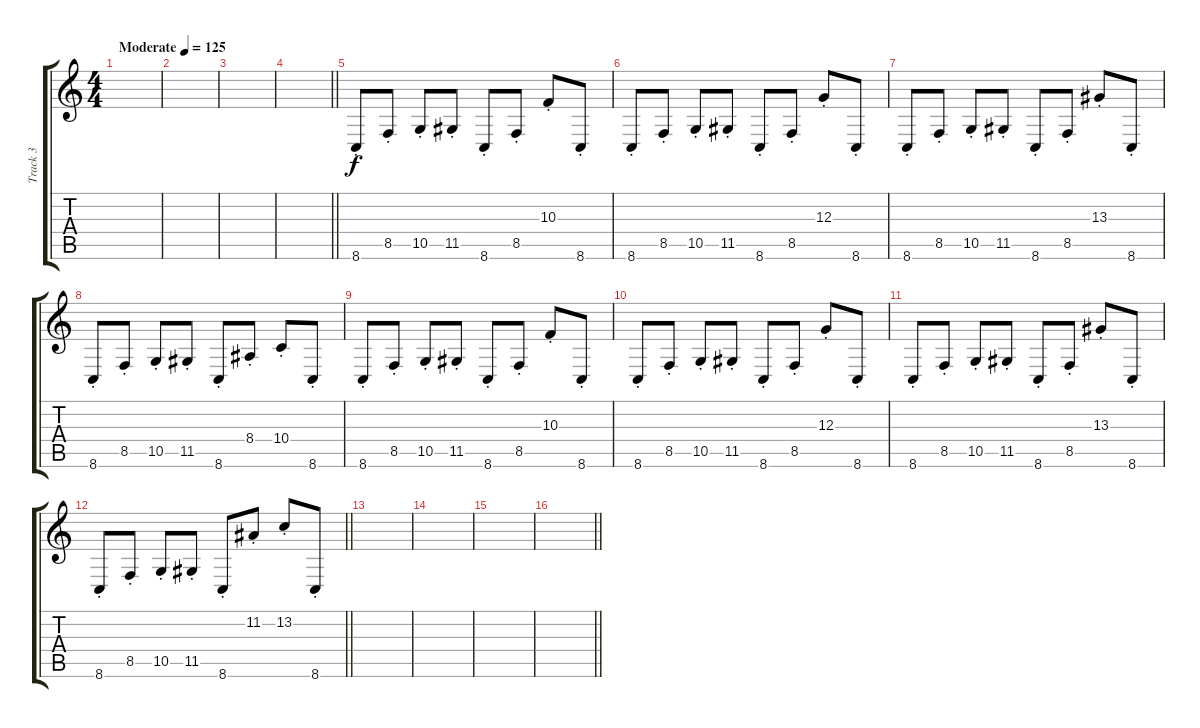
\track ("Track 3" "Track 3") {instrument kalimba}
\staff {score tabs}
\tuning (E4 B3 G3 D3 A2 E2) {hide}
\ts (4 4)
\tempo (125 "Moderate")
\clef g2
\ks c
|
|
|
\barLineRight lightlight
|
8.6{st}.8 8.5{st}.8 10.5{st}.8 11.5{st}.8 8.6{st}.8 8.5{st}.8 10.3{st}.8 8.6{st}.8 |
8.6{st}.8 8.5{st}.8 10.5{st}.8 11.5{st}.8 8.6{st}.8 8.5{st}.8 12.3{st}.8 8.6{st}.8 |
8.6{st}.8 8.5{st}.8 10.5{st}.8 11.5{st}.8 8.6{st}.8 8.5{st}.8 13.3{st}.8 8.6{st}.8 |
8.6{st}.8 8.5{st}.8 10.5{st}.8 11.5{st}.8 8.6{st}.8 8.4{st}.8 10.4{st}.8 8.6{st}.8 |
8.6{st}.8 8.5{st}.8 10.5{st}.8 11.5{st}.8 8.6{st}.8 8.5{st}.8 10.3{st}.8 8.6{st}.8 |
8.6{st}.8 8.5{st}.8 10.5{st}.8 11.5{st}.8 8.6{st}.8 8.5{st}.8 12.3{st}.8 8.6{st}.8 |
8.6{st}.8 8.5{st}.8 10.5{st}.8 11.5{st}.8 8.6{st}.8 8.5{st}.8 13.3{st}.8 8.6{st}.8 |
\barLineRight lightlight
8.6{st}.8 8.5{st}.8 10.5{st}.8 11.5{st}.8 8.6{st}.8 11.2{st}.8 13.2{st}.8 8.6{st}.8 |
|
|
|
\barLineRight lightlight
